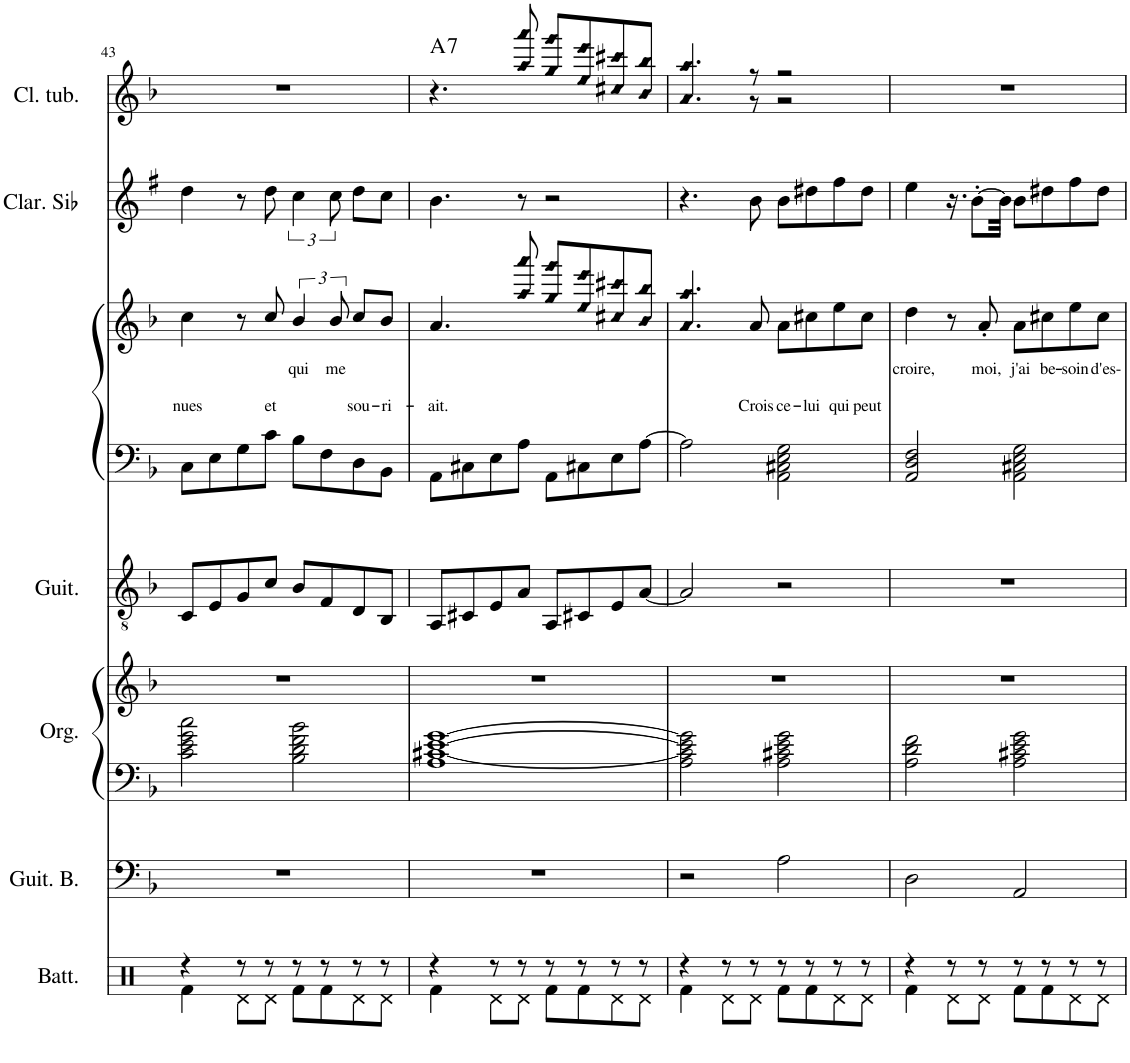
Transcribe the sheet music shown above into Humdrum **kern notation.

**kern	**kern	**kern	**kern	**kern	**kern	**kern	**text	**text	**text	**kern	**kern	**harte
*part7	*part6	*part5	*part5	*part4	*part3	*part3	*part3	*part3	*part3	*part2	*part1	*part1
*staff9	*staff8	*staff7	*staff6	*staff5	*staff4	*staff3	*staff3	*staff3	*staff3	*staff2	*staff1	*
*I"Batterie	*I"Guitare basse	*I"Orgue	*	*I"Guitare acoustique	*I"Piano	*	*	*	*	*I"Clarinette en Sib	*I"Cloches tubulaires	*
*I'Batt.	*I'Guit. B.	*I'Org.	*	*I'Guit.	*I'Pno	*	*	*	*	*I'Clar. Sib	*I'Cl. tub.	*
!!LO:PB:g=z
*clefX	*clefF4	*clefF4	*clefG2	*clefGv2	*clefF4	*clefG2	*	*	*	*clefG2	*clefG2	*
*	*Trd7c12	*	*	*	*	*	*	*	*	*Trd1c2	*	*
*k[b-]	*k[b-]	*k[b-]	*k[b-]	*k[b-]	*k[b-]	*k[b-]	*	*	*	*k[f#]	*k[b-]	*
*M4/4	*M4/4	*M4/4	*M4/4	*M4/4	*M4/4	*M4/4	*	*	*	*M4/4	*M4/4	*
=43	=43	=43	=43	=43	=43	=43	=43	=43	=43	=43	=43	=43
*^	*	*	*	*	*	*	*	*	*	*	*	*
!	!	!	!	!	!	!	!	!	!	!LO:LY:b	!	!	!
4r	4Rf\	1r	2c\ 2e\ 2g\ 2cc\	1r	8C/L	8C\L	4cc\	.	.	nues	4dd\	1r	.
.	.	.	.	.	8E/	8E\	.	.	.	.	.	.	.
8r	8Rd\L	.	.	.	8G/	8G\	8r	.	.	.	8r	.	.
!	!	!	!	!	!	!	!	!	!	!LO:LY:b	!	!	!
8r	8Rd\J	.	.	.	8c/J	8c\J	8cc/	.	.	et	8dd\	.	.
!	!	!	!	!	!	!	!	!LO:LY:b	!	!	!	!	!
8r	8Rf\L	.	2B-\ 2d\ 2f\ 2b-\	.	8B-/L	8B-\L	6b-/	qui	.	.	6cc\	.	.
8r	8Rf\	.	.	.	8F/	8F\	.	.	.	.	.	.	.
!	!	!	!	!	!	!	!	!LO:LY:b	!	!	!	!	!
.	.	.	.	.	.	.	12b-/	me	.	.	12cc\	.	.
!	!	!	!	!	!	!	!	!	!	!LO:LY:b	!	!	!
8r	8Rd\	.	.	.	8D/	8D\	8cc/L	.	.	sou-	8dd\L	.	.
!	!	!	!	!	!	!	!	!	!	!LO:LY:b	!	!	!
8r	8Rd\J	.	.	.	8BB-/J	8BB-\J	8b-/J	.	.	-ri-	8cc\J	.	.
=44	=44	=44	=44	=44	=44	=44	=44	=44	=44	=44	=44	=44	=44
!	!	!	!	!	!	!	!	!	!	!LO:LY:b	!	!	!LO:H:kt=7
*	*	*	*	*	*	*	*^	*	*	*	*	*^	*
4r	4Rf\	1r	[1A [1c#X [1e [1g	1r	8AA/L	8AA\L	4.a/	4.ryy	.	.	-ait.	4.b\	4.r	4.ryy	A:7
.	.	.	.	.	8C#X/	8C#X\	.	.	.	.	.	.	.	.	.
8r	8Rd\L	.	.	.	8E/	8E\	.	.	.	.	.	.	.	.	.
!	!	!	!	!	!	!	!	!LO:N:n=1:head=diamond	!	!	!	!	!	!	!
!	!	!	!	!	!	!	!	!LO:N:n=2:head=diamond	!	!	!	!	!	!LO:N:n=1:head=diamond	!
!	!	!	!	!	!	!	!	!	!	!	!	!	!	!LO:N:n=2:head=diamond	!
8r	8Rd\J	.	.	.	8A/J	8A\J	8ryy	8aa/ 8aaa/	.	.	.	8r	8ryy	8aa/ 8aaa/	.
!	!	!	!	!	!	!	!	!LO:N:n=1:head=diamond	!	!	!	!	!	!	!
!	!	!	!	!	!	!	!	!LO:N:n=2:head=diamond	!	!	!	!	!	!LO:N:n=1:head=diamond	!
!	!	!	!	!	!	!	!	!	!	!	!	!	!	!LO:N:n=2:head=diamond	!
8r	8Rf\L	.	.	.	8AA/L	8AA\L	2ryy	8gg/ 8ggg/L	.	.	.	2r	2ryy	8gg/ 8ggg/L	.
!	!	!	!	!	!	!	!	!LO:N:n=1:head=diamond	!	!	!	!	!	!	!
!	!	!	!	!	!	!	!	!LO:N:n=2:head=diamond	!	!	!	!	!	!LO:N:n=1:head=diamond	!
!	!	!	!	!	!	!	!	!	!	!	!	!	!	!LO:N:n=2:head=diamond	!
8r	8Rf\	.	.	.	8C#X/	8C#X\	.	8ee/ 8eee/	.	.	.	.	.	8ee/ 8eee/	.
!	!	!	!	!	!	!	!	!LO:N:n=1:head=diamond	!	!	!	!	!	!	!
!	!	!	!	!	!	!	!	!LO:N:n=2:head=diamond	!	!	!	!	!	!LO:N:n=1:head=diamond	!
!	!	!	!	!	!	!	!	!	!	!	!	!	!	!LO:N:n=2:head=diamond	!
8r	8Rd\	.	.	.	8E/	8E\	.	8cc#X/ 8ccc#X/	.	.	.	.	.	8cc#X/ 8ccc#X/	.
!	!	!	!	!	!	!	!	!LO:N:n=1:head=diamond	!	!	!	!	!	!	!
!	!	!	!	!	!	!	!	!LO:N:n=2:head=diamond	!	!	!	!	!	!LO:N:n=1:head=diamond	!
!	!	!	!	!	!	!	!	!	!	!	!	!	!	!LO:N:n=2:head=diamond	!
8r	8Rd\J	.	.	.	[8A/J	[8A\J	.	8b-/ 8bb-/J	.	.	.	.	.	8b-/ 8bb-/J	.
=45	=45	=45	=45	=45	=45	=45	=45	=45	=45	=45	=45	=45	=45	=45	=45
!	!	!	!	!	!	!	!	!LO:N:n=1:head=diamond	!	!	!	!	!	!	!
!	!	!	!	!	!	!	!	!LO:N:n=2:head=diamond	!	!	!	!	!	!LO:N:n=1:head=diamond	!
!	!	!	!	!	!	!	!	!	!	!	!	!	!	!LO:N:n=2:head=diamond	!
4r	4Rf\	2r	2A\] 2c#\] 2e\] 2g\]	1r	2A/]	2A\]	4.ryy	4.a/ 4.aa/	.	.	.	4.r	4.ryy	4.a/ 4.aa/	.
8r	8Rd\L	.	.	.	.	.	.	.	.	.	.	.	.	.	.
!	!	!	!	!	!	!	!	!	!	!	!LO:LY:b	!	!	!	!
8r	8Rd\J	.	.	.	.	.	8a/	2ryy	.	.	Crois	8b\	8r	8r	.
!	!	!	!	!	!	!	!	!	!	!	!LO:LY:b	!	!	!	!
8r	8Rf\L	2A\	2A\ 2c#X\ 2e\ 2g\	.	2r	2AA\ 2C#X\ 2E\ 2G\	8a\L	.	.	.	ce-	8b\L	2r	2r	.
!	!	!	!	!	!	!	!	!	!	!	!LO:LY:b	!	!	!	!
8r	8Rf\	.	.	.	.	.	8cc#X\	.	.	.	-lui	8dd#X\	.	.	.
!	!	!	!	!	!	!	!	!	!	!	!LO:LY:b	!	!	!	!
8r	8Rd\	.	.	.	.	.	8ee\	.	.	.	qui	8ff#\	.	.	.
!	!	!	!	!	!	!	!	!	!	!	!LO:LY:b	!	!	!	!
8r	8Rd\J	.	.	.	.	.	8cc#\J	8ryy	.	.	peut	8dd#\J	.	.	.
*	*	*	*	*	*	*	*	*	*	*	*	*	*v	*v	*
=46	=46	=46	=46	=46	=46	=46	=46	=46	=46	=46	=46	=46	=46	=46
!	!	!	!	!	!	!	!	!	!LO:LY:b	!	!	!	!	!
*	*	*	*	*	*	*	*v	*v	*	*	*	*	*	*
4r	4Rf\	2D\	2A\ 2d\ 2f\	1r	1r	2AA/ 2D/ 2F/	4dd\	croire,	.	.	4ee\	1r	.
8r	8Rd\L	.	.	.	.	.	8r	.	.	.	16.r	.	.
.	.	.	.	.	.	.	.	.	.	.	[8b'\L	.	.
!	!	!	!	!	!	!	!	!LO:LY:b	!	!	!	!	!
8r	8Rd\J	.	.	.	.	.	8a'/	moi,	.	.	.	.	.
.	.	.	.	.	.	.	.	.	.	.	32b\Jkk]	.	.
!	!	!	!	!	!	!	!	!LO:LY:b	!	!	!	!	!
8r	8Rf\L	2AA/	2A\ 2c#X\ 2e\ 2g\	.	.	2AA\ 2C#X\ 2E\ 2G\	8a\L	j'ai	.	.	8b\L	.	.
!	!	!	!	!	!	!	!	!LO:LY:b	!	!	!	!	!
8r	8Rf\	.	.	.	.	.	8cc#X\	be-	.	.	8dd#X\	.	.
!	!	!	!	!	!	!	!	!LO:LY:b	!	!	!	!	!
8r	8Rd\	.	.	.	.	.	8ee\	-soin	.	.	8ff#\	.	.
!	!	!	!	!	!	!	!	!LO:LY:b	!	!	!	!	!
8r	8Rd\J	.	.	.	.	.	8cc#\J	d'es-	.	.	8dd#\J	.	.
*v	*v	*	*	*	*	*	*	*	*	*	*	*	*
=	=	=	=	=	=	=	=	=	=	=	=	=
*-	*-	*-	*-	*-	*-	*-	*-	*-	*-	*-	*-	*-
